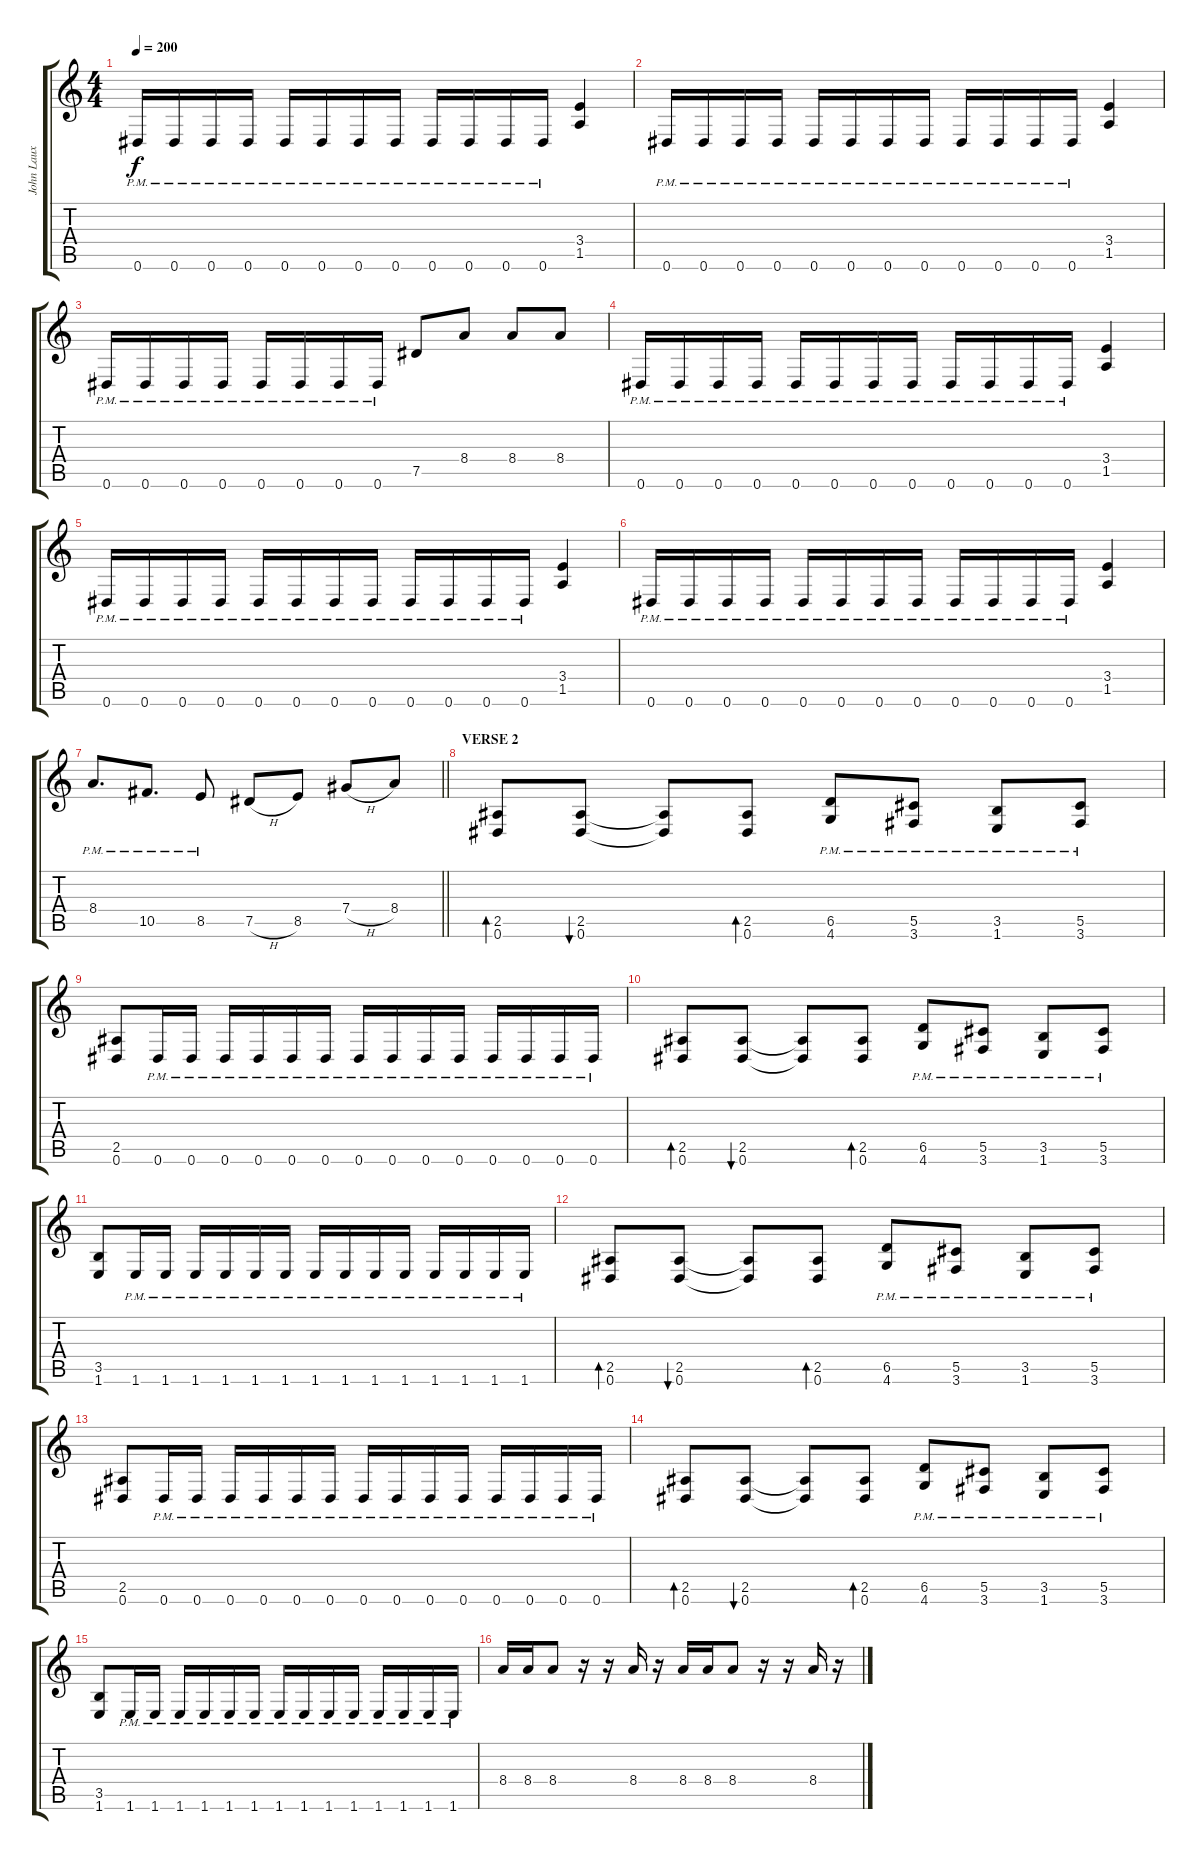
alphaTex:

\track ("John Laux" "John Laux") {instrument distortionguitar}
\staff {score tabs}
\tuning (Eb4 Bb3 Gb3 Db3 Ab2 Eb2) {hide}
\ts (4 4)
\tempo 200
\clef g2
\ks c
0.6{pm}.16{dy f} 0.6{pm}.16 0.6{pm}.16 0.6{pm}.16 0.6{pm}.16 0.6{pm}.16 0.6{pm}.16 0.6{pm}.16 0.6{pm}.16 0.6{pm}.16 0.6{pm}.16 0.6{pm}.16 (3.4 1.5).4 |
0.6{pm}.16 0.6{pm}.16 0.6{pm}.16 0.6{pm}.16 0.6{pm}.16 0.6{pm}.16 0.6{pm}.16 0.6{pm}.16 0.6{pm}.16 0.6{pm}.16 0.6{pm}.16 0.6{pm}.16 (3.4 1.5).4 |
0.6{pm}.16 0.6{pm}.16 0.6{pm}.16 0.6{pm}.16 0.6{pm}.16 0.6{pm}.16 0.6{pm}.16 0.6{pm}.16 7.5.8 8.4.8 8.4.8 8.4.8 |
0.6{pm}.16 0.6{pm}.16 0.6{pm}.16 0.6{pm}.16 0.6{pm}.16 0.6{pm}.16 0.6{pm}.16 0.6{pm}.16 0.6{pm}.16 0.6{pm}.16 0.6{pm}.16 0.6{pm}.16 (3.4 1.5).4 |
0.6{pm}.16 0.6{pm}.16 0.6{pm}.16 0.6{pm}.16 0.6{pm}.16 0.6{pm}.16 0.6{pm}.16 0.6{pm}.16 0.6{pm}.16 0.6{pm}.16 0.6{pm}.16 0.6{pm}.16 (3.4 1.5).4 |
0.6{pm}.16 0.6{pm}.16 0.6{pm}.16 0.6{pm}.16 0.6{pm}.16 0.6{pm}.16 0.6{pm}.16 0.6{pm}.16 0.6{pm}.16 0.6{pm}.16 0.6{pm}.16 0.6{pm}.16 (3.4 1.5).4 |
\barLineRight lightlight
8.4{pm}.8{d} 10.5{pm}.8{d} 8.5{pm}.8 7.5{h}.8 8.5.8 7.4{h}.8 8.4.8 |
\section ("" "VERSE 2")
(2.5 0.6).8{bd 60} (2.5 0.6).8{bu 60} (2.5{t} 0.6{t}).8 (2.5 0.6).8{bd 60} (6.5{pm} 4.6{pm}).8 (5.5{pm} 3.6{pm}).8 (3.5{pm} 1.6{pm}).8 (5.5{pm} 3.6{pm}).8 |
(2.5 0.6).8 0.6{pm}.16 0.6{pm}.16 0.6{pm}.16 0.6{pm}.16 0.6{pm}.16 0.6{pm}.16 0.6{pm}.16 0.6{pm}.16 0.6{pm}.16 0.6{pm}.16 0.6{pm}.16 0.6{pm}.16 0.6{pm}.16 0.6{pm}.16 |
(2.5 0.6).8{bd 60} (2.5 0.6).8{bu 60} (2.5{t} 0.6{t}).8 (2.5 0.6).8{bd 60} (6.5{pm} 4.6{pm}).8 (5.5{pm} 3.6{pm}).8 (3.5{pm} 1.6{pm}).8 (5.5{pm} 3.6{pm}).8 |
(3.5 1.6).8 1.6{pm}.16 1.6{pm}.16 1.6{pm}.16 1.6{pm}.16 1.6{pm}.16 1.6{pm}.16 1.6{pm}.16 1.6{pm}.16 1.6{pm}.16 1.6{pm}.16 1.6{pm}.16 1.6{pm}.16 1.6{pm}.16 1.6{pm}.16 |
(2.5 0.6).8{bd 60} (2.5 0.6).8{bu 60} (2.5{t} 0.6{t}).8 (2.5 0.6).8{bd 60} (6.5{pm} 4.6{pm}).8 (5.5{pm} 3.6{pm}).8 (3.5{pm} 1.6{pm}).8 (5.5{pm} 3.6{pm}).8 |
(2.5 0.6).8 0.6{pm}.16 0.6{pm}.16 0.6{pm}.16 0.6{pm}.16 0.6{pm}.16 0.6{pm}.16 0.6{pm}.16 0.6{pm}.16 0.6{pm}.16 0.6{pm}.16 0.6{pm}.16 0.6{pm}.16 0.6{pm}.16 0.6{pm}.16 |
(2.5 0.6).8{bd 60} (2.5 0.6).8{bu 60} (2.5{t} 0.6{t}).8 (2.5 0.6).8{bd 60} (6.5{pm} 4.6{pm}).8 (5.5{pm} 3.6{pm}).8 (3.5{pm} 1.6{pm}).8 (5.5{pm} 3.6{pm}).8 |
(3.5 1.6).8 1.6{pm}.16 1.6{pm}.16 1.6{pm}.16 1.6{pm}.16 1.6{pm}.16 1.6{pm}.16 1.6{pm}.16 1.6{pm}.16 1.6{pm}.16 1.6{pm}.16 1.6{pm}.16 1.6{pm}.16 1.6{pm}.16 1.6{pm}.16 |
8.4.16 8.4.16 8.4.8 r.16 r.16 8.4.16 r.16 8.4.16 8.4.16 8.4.8 r.16 r.16 8.4.16 r.16
